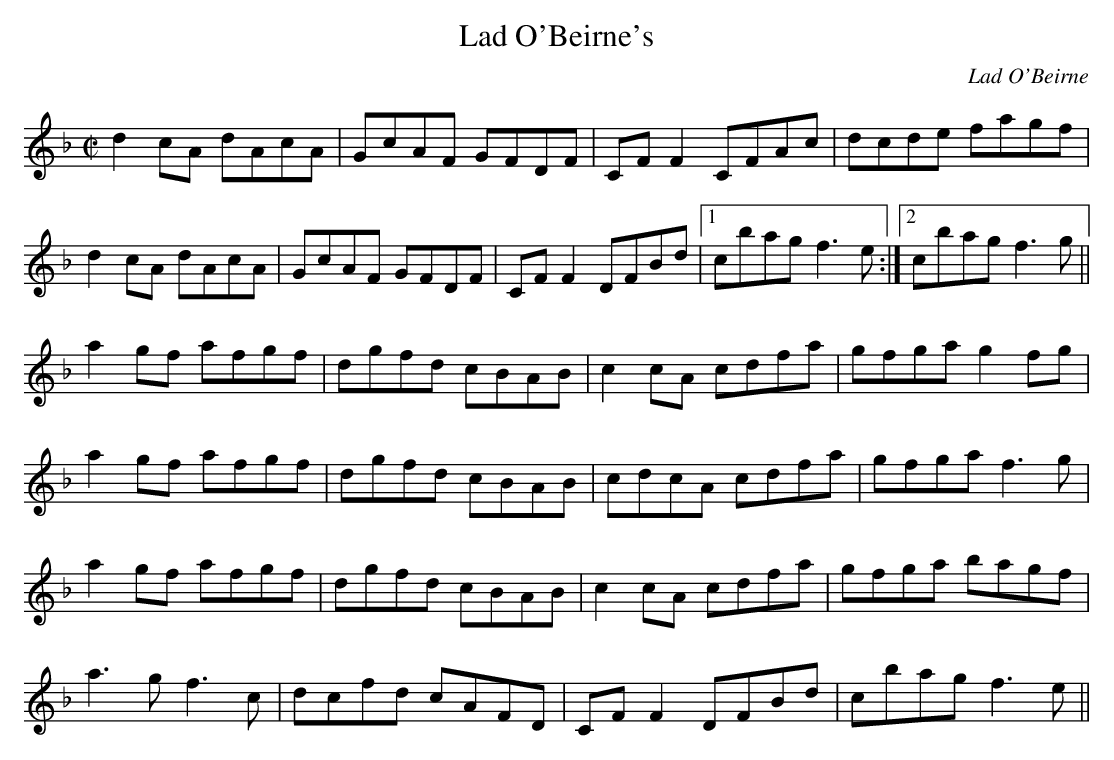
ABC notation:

X:1
T:Lad O'Beirne's
C:Lad O'Beirne
M:C|
L:1/8
K:F
d2cA dAcA|GcAF GFDF|CFF2 CFAc|dcde fagf|
d2cA dAcA|GcAF GFDF|CFF2 DFBd|1 cbag f3e:|2 cbag f3g||
a2gf afgf|dgfd cBAB|c2cA cdfa|gfga g2fg|
a2gf afgf|dgfd cBAB|cdcA cdfa|gfga f3g|
a2gf afgf|dgfd cBAB|c2cA cdfa|gfga bagf|
a3g f3c|dcfd cAFD|CFF2 DFBd|cbag f3e||
